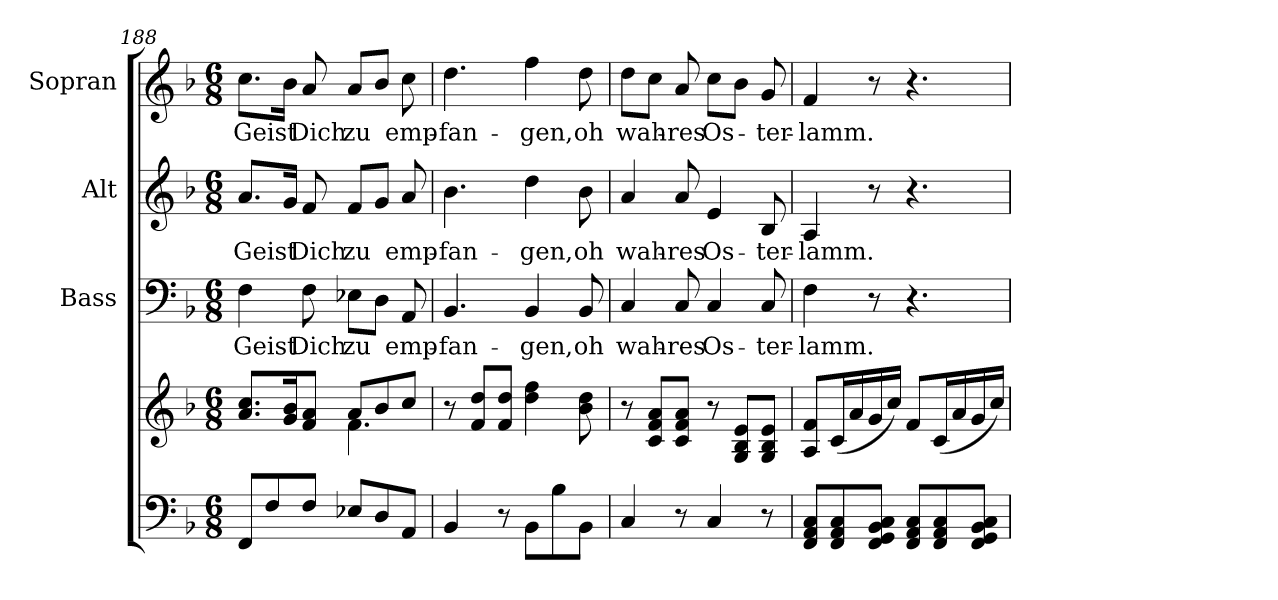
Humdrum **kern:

**kern	**kern	**kern	**text	**kern	**text	**kern	**text
*part4	*part4	*part3	*part3	*part2	*part2	*part1	*part1
*staff5	*staff4	*staff3	*staff3	*staff2	*staff2	*staff1	*staff1
*	*	*I"Bass	*	*I"Alt	*	*I"Sopran	*
*clefF4	*clefG2	*clefF4	*	*clefG2	*	*clefG2	*
*k[b-]	*k[b-]	*k[b-]	*	*k[b-]	*	*k[b-]	*
*F:	*F:	*F:	*	*F:	*	*F:	*
*M6/8	*M6/8	*M6/8	*	*M6/8	*	*M6/8	*
=188	=188	=188	=188	=188	=188	=188	=188
*	*^	*	*	*	*	*	*
!	!	!	!	!LO:LY:b	!	!LO:LY:b	!	!LO:LY:b
8FF/L	8.a/ 8.cc/L	4.ryy	4F\	Geist	8.a/L	Geist	8.cc\L	Geist
8F/	.	.	.	.	.	.	.	.
.	16g/ 16b-/k	.	.	.	16g/Jk	.	16b-\Jk	.
!	!	!	!	!LO:LY:b	!	!LO:LY:b	!	!LO:LY:b
8F/J	8f/ 8a/J	.	8F\	Dich	8f/	Dich	8a/	Dich
!	!	!	!	!LO:LY:b	!	!LO:LY:b	!	!LO:LY:b
8E-X/L	8a/L	4.f\	8E-X\L	zu	8f/L	zu	8a/L	zu
8D/	8b-/	.	8D\J	.	8g/J	.	8b-/J	.
!	!	!	!	!LO:LY:b	!	!LO:LY:b	!	!LO:LY:b
8AA/J	8cc/J	.	8AA/	emp-	8a/	emp-	8cc\	emp-
*	*v	*v	*	*	*	*	*	*
=189	=189	=189	=189	=189	=189	=189	=189
!	!	!	!LO:LY:b	!	!LO:LY:b	!	!LO:LY:b
4BB-/	8r	4.BB-/	-fan-	4.b-\	-fan-	4.dd\	-fan-
.	8f/ 8dd/L	.	.	.	.	.	.
8r	8f/ 8dd/J	.	.	.	.	.	.
!	!	!	!LO:LY:b	!	!LO:LY:b	!	!LO:LY:b
8BB-\L	4dd\ 4ff\	4BB-/	-gen,	4dd\	-gen,	4ff\	-gen,
8B-\	.	.	.	.	.	.	.
!	!	!	!LO:LY:b	!	!LO:LY:b	!	!LO:LY:b
8BB-\J	8b-\ 8dd\	8BB-/	oh	8b-\	oh	8dd\	oh
!!LO:LB:g=z
=190	=190	=190	=190	=190	=190	=190	=190
!	!	!	!LO:LY:b	!	!LO:LY:b	!	!LO:LY:b
4C/	8r	4C/	wah-	4a/	wah-	8dd\L	wah-
.	8c/ 8f/ 8a/L	.	.	.	.	8cc\J	.
!	!	!	!LO:LY:b	!	!LO:LY:b	!	!LO:LY:b
8r	8c/ 8f/ 8a/J	8C/	-res	8a/	-res	8a/	-res
!	!	!	!LO:LY:b	!	!LO:LY:b	!	!LO:LY:b
4C/	8r	4C/	Os-	4e/	Os-	8cc\L	Os-
.	8G/ 8B-/ 8e/L	.	.	.	.	8b-\J	.
!	!	!	!LO:LY:b	!	!LO:LY:b	!	!LO:LY:b
8r	8G/ 8B-/ 8e/J	8C/	-ter-	8B-/	-ter-	8g/	-ter-
=191	=191	=191	=191	=191	=191	=191	=191
!	!	!	!LO:LY:b	!	!LO:LY:b	!	!LO:LY:b
8FF/ 8AA/ 8C/L	8A/ 8f/L	4F\	-lamm.	4A/	-lamm.	4f/	-lamm.
8FF/ 8AA/ 8C/	(<16c/L	.	.	.	.	.	.
.	16a/	.	.	.	.	.	.
8FF/ 8GG/ 8BB-/ 8C/J	16g/	8r	.	8r	.	8r	.
.	16cc/JJ)	.	.	.	.	.	.
8FF/ 8AA/ 8C/L	8f/L	4.r	.	4.r	.	4.r	.
8FF/ 8AA/ 8C/	(<16c/L	.	.	.	.	.	.
.	16a/	.	.	.	.	.	.
8FF/ 8GG/ 8BB-/ 8C/J	16g/	.	.	.	.	.	.
.	16cc/JJ)	.	.	.	.	.	.
=	=	=	=	=	=	=	=
*-	*-	*-	*-	*-	*-	*-	*-
